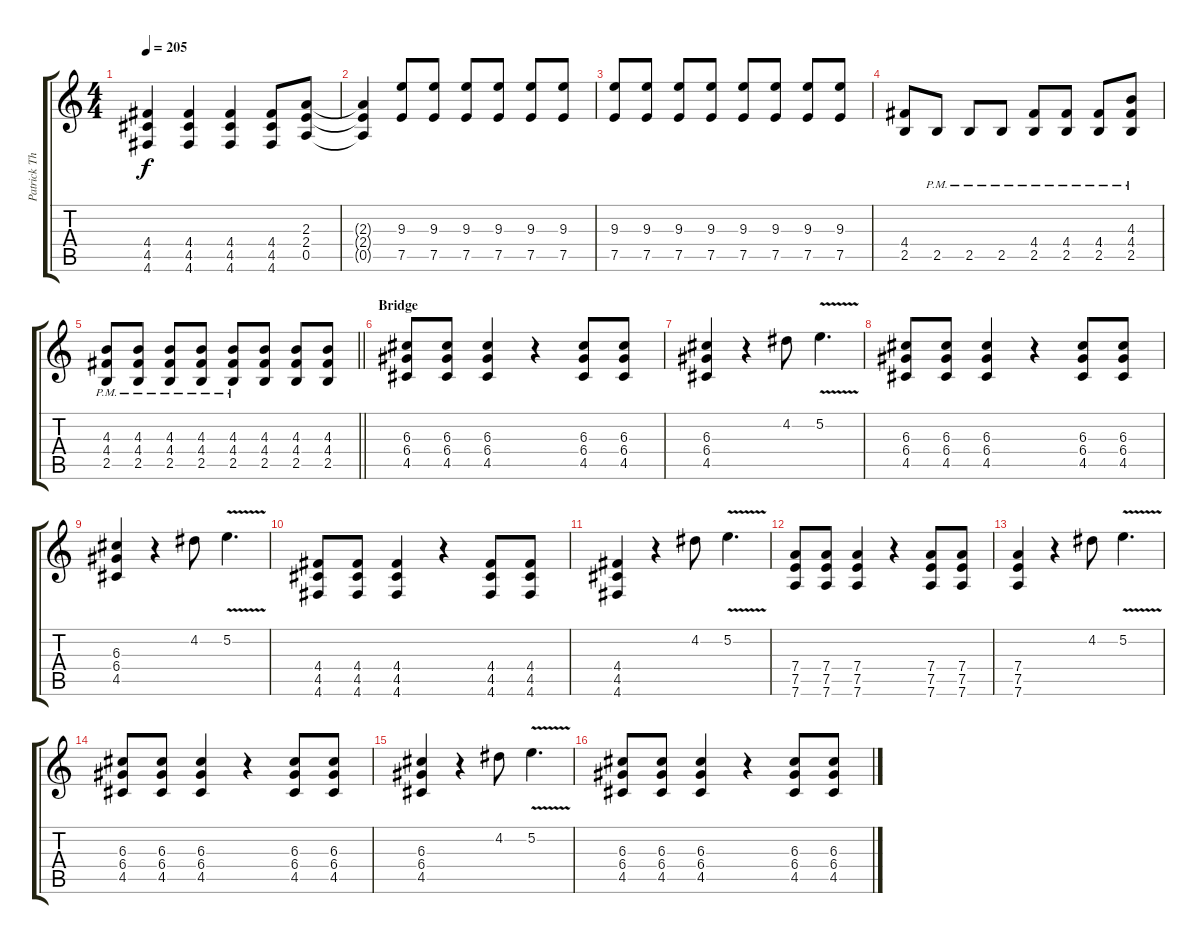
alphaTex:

\track ("Patrick Thompson - Harmonic Guitar" "Patrick Th") {instrument distortionguitar}
\staff {score tabs}
\tuning (E4 B3 G3 D3 A2 D2) {hide}
\ts (4 4)
\tempo 205
\clef g2
\ks c
(4.4{t} 4.5{t} 4.6{t}).4{dy f} (4.4 4.5 4.6).4 (4.4 4.5 4.6).4 (4.4 4.5 4.6).8 (2.3 2.4 0.5).8 |
(2.3{t} 2.4{t} 0.5{t}).4 (9.3 7.5).8 (9.3 7.5).8 (9.3 7.5).8 (9.3 7.5).8 (9.3 7.5).8 (9.3 7.5).8 |
(9.3 7.5).8 (9.3 7.5).8 (9.3 7.5).8 (9.3 7.5).8 (9.3 7.5).8 (9.3 7.5).8 (9.3 7.5).8 (9.3 7.5).8 |
(4.4 2.5).8 2.5{pm}.8 2.5{pm}.8 2.5{pm}.8 (4.4{pm} 2.5{pm}).8 (4.4{pm} 2.5{pm}).8 (4.4{pm} 2.5{pm}).8 (4.3{pm} 4.4{pm} 2.5{pm}).8 |
\barLineRight lightlight
(4.3{pm} 4.4{pm} 2.5{pm}).8 (4.3{pm} 4.4{pm} 2.5{pm}).8 (4.3{pm} 4.4{pm} 2.5{pm}).8 (4.3{pm} 4.4{pm} 2.5{pm}).8 (4.3{pm} 4.4{pm} 2.5{pm}).8 (4.3 4.4 2.5).8 (4.3 4.4 2.5).8 (4.3 4.4 2.5).8 |
\section ("" "Bridge")
(6.3 6.4 4.5).8 (6.3 6.4 4.5).8 (6.3 6.4 4.5).4 r.4 (6.3 6.4 4.5).8 (6.3 6.4 4.5).8 |
(6.3 6.4 4.5).4 r.4 4.2.8 5.2{v}.4{d} |
(6.3 6.4 4.5).8 (6.3 6.4 4.5).8 (6.3 6.4 4.5).4 r.4 (6.3 6.4 4.5).8 (6.3 6.4 4.5).8 |
(6.3 6.4 4.5).4 r.4 4.2.8 5.2{v}.4{d} |
(4.4 4.5 4.6).8 (4.4 4.5 4.6).8 (4.4 4.5 4.6).4 r.4 (4.4 4.5 4.6).8 (4.4 4.5 4.6).8 |
(4.4 4.5 4.6).4 r.4 4.2.8 5.2{v}.4{d} |
(7.4 7.5 7.6).8 (7.4 7.5 7.6).8 (7.4 7.5 7.6).4 r.4 (7.4 7.5 7.6).8 (7.4 7.5 7.6).8 |
(7.4 7.5 7.6).4 r.4 4.2.8 5.2{v}.4{d} |
(6.3 6.4 4.5).8 (6.3 6.4 4.5).8 (6.3 6.4 4.5).4 r.4 (6.3 6.4 4.5).8 (6.3 6.4 4.5).8 |
(6.3 6.4 4.5).4 r.4 4.2.8 5.2{v}.4{d} |
(6.3 6.4 4.5).8 (6.3 6.4 4.5).8 (6.3 6.4 4.5).4 r.4 (6.3 6.4 4.5).8 (6.3 6.4 4.5).8
